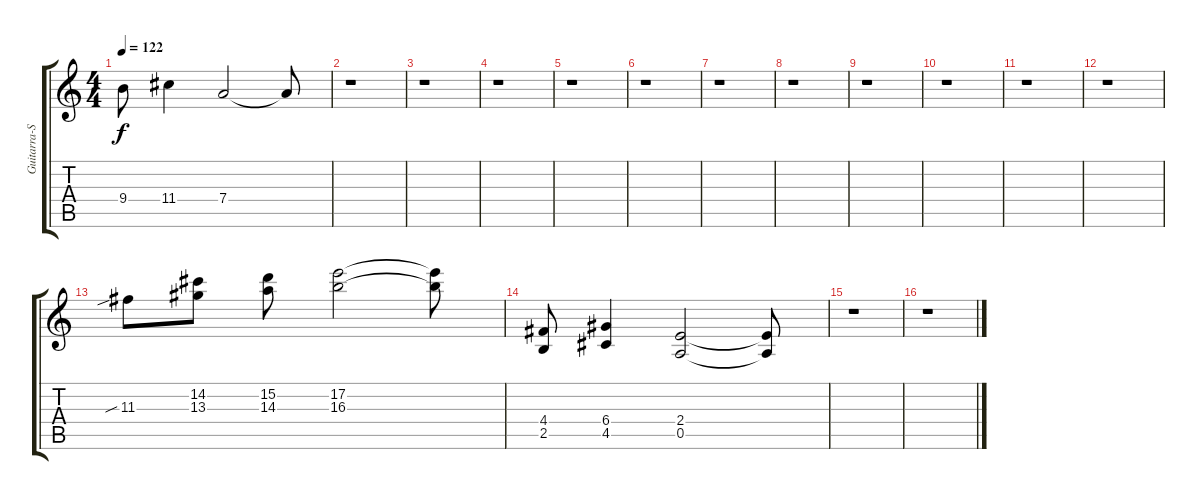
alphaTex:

\track ("Guitarra-Solo" "Guitarra-S") {instrument overdrivenguitar}
\staff {score tabs}
\tuning (E4 B3 G3 D3 A2 E2) {hide}
\ts (4 4)
\tempo 122
\clef g2
\ks c
9.4.8{dy f} 11.4.4 7.4.2 7.4{t}.8 |
r.1 |
r.1 |
r.1 |
r.1 |
r.1 |
r.1 |
r.1 |
r.1 |
r.1 |
r.1 |
r.1 |
11.3{sib}.8 (14.2 13.3).8 (15.2 14.3).8 (17.2 16.3).2 (17.2{t} 16.3{t}).8 |
(4.4 2.5).8 (6.4 4.5).4 (2.4 0.5).2 (2.4{t} 0.5{t}).8 |
r.1 |
r.1
